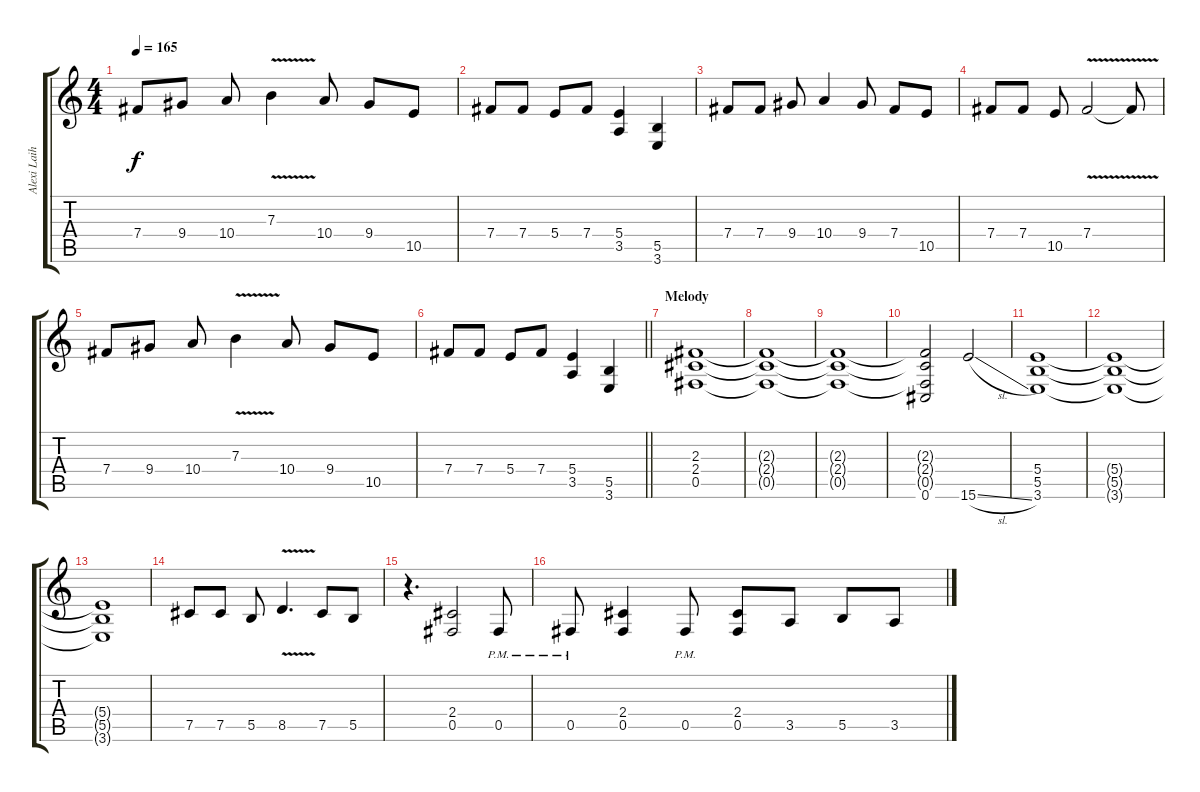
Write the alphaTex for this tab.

\track ("Alexi Laiho" "Alexi Laih") {instrument distortionguitar}
\staff {score tabs}
\tuning (Db4 Ab3 E3 B2 Gb2 Db2) {hide}
\ts (4 4)
\tempo 165
\clef g2
\ks c
7.4.8{dy f} 9.4.8 10.4.8 7.3{v}.4 10.4.8 9.4.8 10.5.8 |
7.4.8 7.4.8 5.4.8 7.4.8 (5.4 3.5).4 (5.5 3.6).4 |
7.4.8 7.4.8 9.4.8 10.4.4 9.4.8 7.4.8 10.5.8 |
7.4.8 7.4.8 10.5.8 7.4{v}.2 7.4{t}.8 |
7.4.8 9.4.8 10.4.8 7.3{v}.4 10.4.8 9.4.8 10.5.8 |
\barLineRight lightlight
7.4.8 7.4.8 5.4.8 7.4.8 (5.4 3.5).4 (5.5 3.6).4 |
\section ("" "Melody")
(2.3 2.4 0.5).1 |
(2.3{t} 2.4{t} 0.5{t}).1 |
(2.3{t} 2.4{t} 0.5{t}).1 |
(2.3{t} 2.4{t} 0.5{t} 0.6).2 15.6{sl}.2 |
(5.4 5.5 3.6).1 |
(5.4{t} 5.5{t} 3.6{t}).1 |
(5.4{t} 5.5{t} 3.6{t}).1 |
7.5.8 7.5.8 5.5.8 8.5{v}.4{d} 7.5.8 5.5.8 |
r.4{d} (2.4 0.5).2 0.5{pm}.8 |
0.5{pm}.8 (2.4 0.5).4 0.5{pm}.8 (2.4 0.5).8 3.5.8 5.5.8 3.5.8
